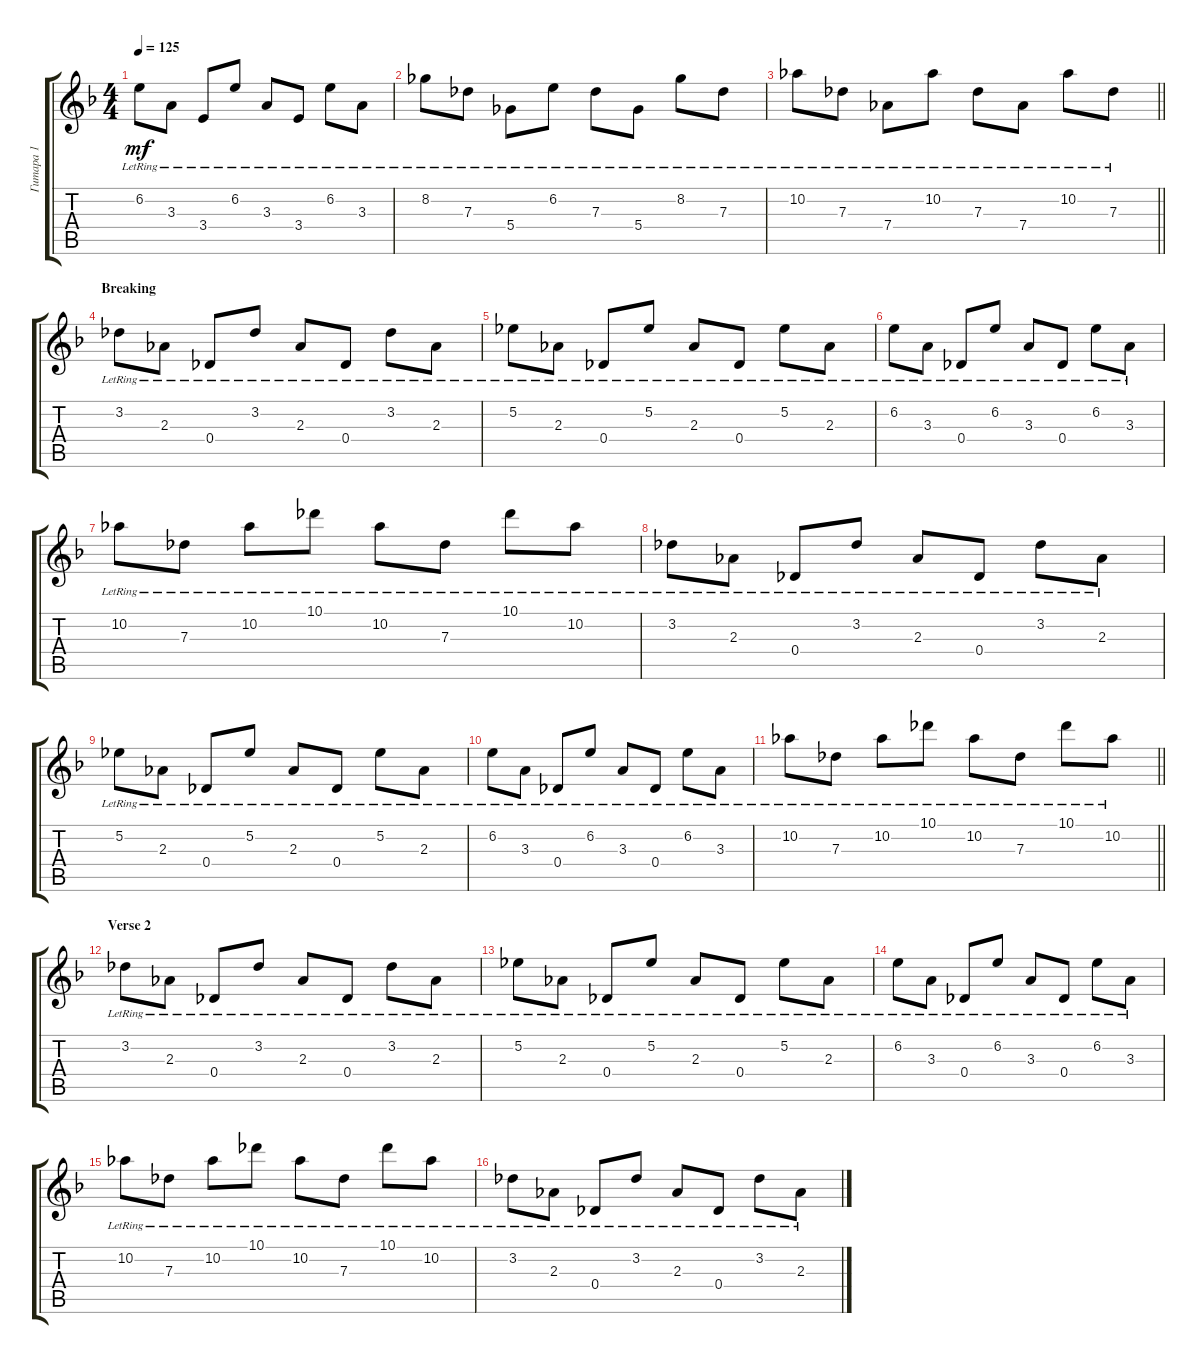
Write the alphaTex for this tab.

\track ("Гитара 1" "Гитара 1") {instrument acousticguitarsteel}
\staff {score tabs}
\tuning (Eb4 Bb3 Gb3 Db3 Ab2 Db2) {hide}
\ts (4 4)
\tempo 125
\clef g2
\ks dminor
6.2{lr}.8{dy mf} 3.3{lr}.8 3.4{lr}.8 6.2{lr}.8 3.3{lr}.8 3.4{lr}.8 6.2{lr}.8 3.3{lr}.8 |
8.2{lr}.8 7.3{lr}.8 5.4{lr}.8 6.2{lr}.8 7.3{lr}.8 5.4{lr}.8 8.2{lr}.8 7.3{lr}.8 |
\barLineRight lightlight
10.2{lr}.8 7.3{lr}.8 7.4{lr}.8 10.2{lr}.8 7.3{lr}.8 7.4{lr}.8 10.2{lr}.8 7.3{lr}.8 |
\section ("" "Breaking")
3.2{lr}.8 2.3{lr}.8 0.4{lr}.8 3.2{lr}.8 2.3{lr}.8 0.4{lr}.8 3.2{lr}.8 2.3{lr}.8 |
5.2{lr}.8 2.3{lr}.8 0.4{lr}.8 5.2{lr}.8 2.3{lr}.8 0.4{lr}.8 5.2{lr}.8 2.3{lr}.8 |
6.2{lr}.8 3.3{lr}.8 0.4{lr}.8 6.2{lr}.8 3.3{lr}.8 0.4{lr}.8 6.2{lr}.8 3.3{lr}.8 |
10.2{lr}.8 7.3{lr}.8 10.2{lr}.8 10.1{lr}.8 10.2{lr}.8 7.3{lr}.8 10.1{lr}.8 10.2{lr}.8 |
3.2{lr}.8 2.3{lr}.8 0.4{lr}.8 3.2{lr}.8 2.3{lr}.8 0.4{lr}.8 3.2{lr}.8 2.3{lr}.8 |
5.2{lr}.8 2.3{lr}.8 0.4{lr}.8 5.2{lr}.8 2.3{lr}.8 0.4{lr}.8 5.2{lr}.8 2.3{lr}.8 |
6.2{lr}.8 3.3{lr}.8 0.4{lr}.8 6.2{lr}.8 3.3{lr}.8 0.4{lr}.8 6.2{lr}.8 3.3{lr}.8 |
\barLineRight lightlight
10.2{lr}.8 7.3{lr}.8 10.2{lr}.8 10.1{lr}.8 10.2{lr}.8 7.3{lr}.8 10.1{lr}.8 10.2{lr}.8 |
\section ("" "Verse 2")
3.2{lr}.8 2.3{lr}.8 0.4{lr}.8 3.2{lr}.8 2.3{lr}.8 0.4{lr}.8 3.2{lr}.8 2.3{lr}.8 |
5.2{lr}.8 2.3{lr}.8 0.4{lr}.8 5.2{lr}.8 2.3{lr}.8 0.4{lr}.8 5.2{lr}.8 2.3{lr}.8 |
6.2{lr}.8 3.3{lr}.8 0.4{lr}.8 6.2{lr}.8 3.3{lr}.8 0.4{lr}.8 6.2{lr}.8 3.3{lr}.8 |
10.2{lr}.8 7.3{lr}.8 10.2{lr}.8 10.1{lr}.8 10.2{lr}.8 7.3{lr}.8 10.1{lr}.8 10.2{lr}.8 |
3.2{lr}.8 2.3{lr}.8 0.4{lr}.8 3.2{lr}.8 2.3{lr}.8 0.4{lr}.8 3.2{lr}.8 2.3{lr}.8
